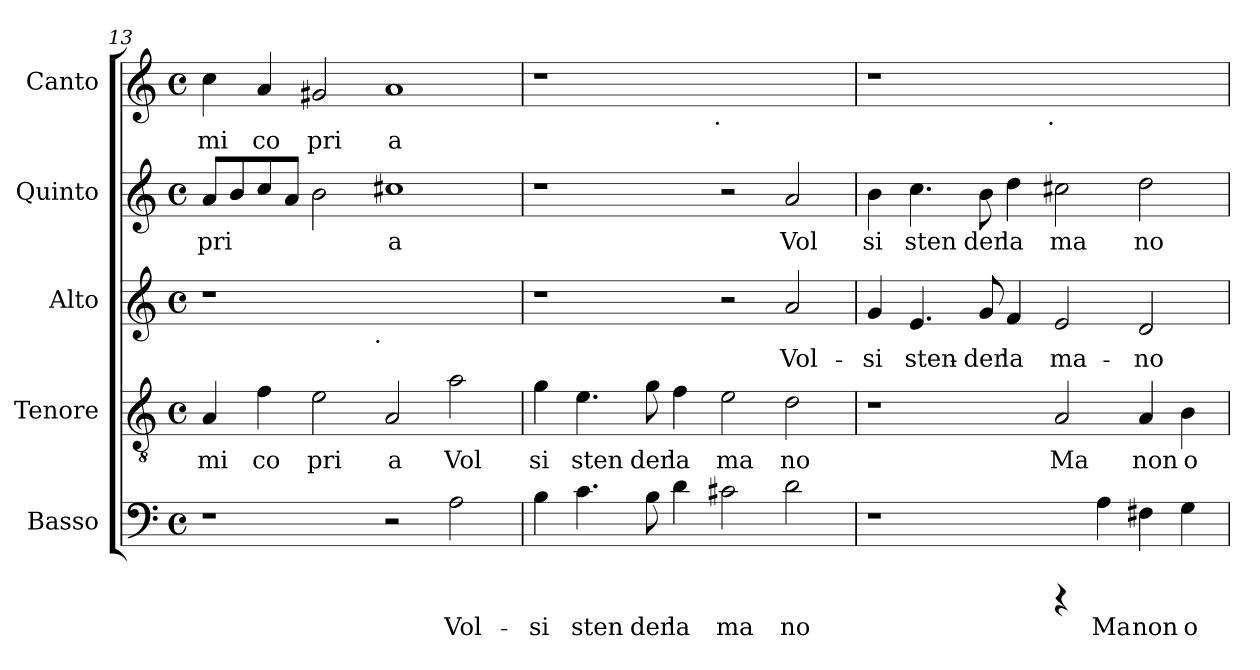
**kern	**text	**kern	**text	**kern	**text	**kern	**text	**kern	**text
*part5	*part5	*part4	*part4	*part3	*part3	*part2	*part2	*part1	*part1
*staff5	*staff5	*staff4	*staff4	*staff3	*staff3	*staff2	*staff2	*staff1	*staff1
*I"Basso	*	*I"Tenore	*	*I"Alto	*	*I"Quinto	*	*I"Canto	*
*clefF4	*	*clefGv2	*	*clefG2	*	*clefG2	*	*clefG2	*
*k[]	*	*k[]	*	*k[]	*	*k[]	*	*k[]	*
*C:	*	*C:	*	*C:	*	*C:	*	*C:	*
*M4/4	*	*M4/4	*	*M4/4	*	*M4/4	*	*M4/4	*
*met(c)	*	*met(c)	*	*met(c)	*	*met(c)	*	*met(c)	*
=13	=13	=13	=13	=13	=13	=13	=13	=13	=13
!	!	!	!LO:LY:b:cj	!	!	!	!LO:LY:b:cj	!	!LO:LY:b:cj
*	*	*	*	*^	*	*	*	*	*
1r	.	4A/	mi	1r	2ryy	.	8a/L	-pri-	4cc\	mi
!	!	!	!	!	!	!	!	!LO:LY:b:cj	!	!
.	.	.	.	.	.	.	8b/	--	.	.
!	!	!	!LO:LY:b:cj	!	!	!	!	!LO:LY:b:cj	!	!LO:LY:b:cj
.	.	4f\	co	.	.	.	8cc/	--	4a/	co
!	!	!	!	!	!	!	!	!LO:LY:b:cj	!	!
.	.	.	.	.	.	.	8a/J	--	.	.
!	!	!	!LO:LY:b:cj	!	!	!	!	!LO:LY:b:cj	!	!LO:LY:b:cj
.	.	2e\	pri	.	4...ryy	.	2b\	--	2g#X/	pri
!	!	!	!	!	!LO:TX:b:t=.	!	!	!	!	!
.	.	.	.	.	1ryy	.	.	.	.	.
!	!	!	!LO:LY:b:cj	!	!	!	!	!LO:LY:b:cj	!	!LO:LY:b:cj
2r	.	2A/	a	1ryy	.	.	1cc#X	-a	1a	a
!	!LO:LY:b:cj	!	!LO:LY:b:cj	!	!	!	!	!	!	!
2A\	Vol-	2a\	Vol	.	.	.	.	.	.	.
.	.	.	.	.	32ryy	.	.	.	.	.
!!LO:PB:g=z
=14	=14	=14	=14	=14	=14	=14	=14	=14	=14	=14
!	!LO:LY:b:cj	!	!LO:LY:b:cj	!	!	!	!	!	!	!
*	*	*	*	*v	*v	*	*	*	*^	*
4B\	-si	4g\	si	1r	.	1r	.	1r	2ryy	.
!	!LO:LY:b:cj	!	!LO:LY:b:cj	!	!	!	!	!	!	!
4.c\	sten	4.e\	sten	.	.	.	.	.	.	.
.	.	.	.	.	.	.	.	.	4ryy	.
!	!LO:LY:b:cj	!	!LO:LY:b:cj	!	!	!	!	!	!	!
8B\	der	8g\	der	.	.	.	.	.	.	.
!	!LO:LY:b:cj	!	!LO:LY:b:cj	!	!	!	!	!	!	!
4d\	la	4f\	la	.	.	.	.	.	8...ryy	.
!	!	!	!	!	!	!	!	!	!LO:TX:b:t=.	!
.	.	.	.	.	.	.	.	.	1ryy	.
!	!LO:LY:b:cj	!	!LO:LY:b:cj	!	!	!	!	!	!	!
2c#X\	ma	2e\	ma	2r	.	2r	.	1ryy	.	.
!	!LO:LY:b:cj	!	!LO:LY:b:cj	!	!LO:LY:b:cj	!	!LO:LY:b:cj	!	!	!
2d\	no	2d\	no	2a/	Vol-	2a/	Vol	.	.	.
.	.	.	.	.	.	.	.	.	64ryy	.
=15	=15	=15	=15	=15	=15	=15	=15	=15	=15	=15
!	!	!	!	!	!LO:LY:b:cj	!	!LO:LY:b:cj	!	!	!
1r	.	1r	.	4g/	-si	4b\	si	1r	2ryy	.
!	!	!	!	!	!LO:LY:b:cj	!	!LO:LY:b:cj	!	!	!
.	.	.	.	4.e/	sten-	4.cc\	sten	.	.	.
.	.	.	.	.	.	.	.	.	4ryy	.
!	!	!	!	!	!LO:LY:b:cj	!	!LO:LY:b:cj	!	!	!
.	.	.	.	8g/	-der	8b\	der	.	.	.
!	!	!	!	!	!LO:LY:b:cj	!	!LO:LY:b:cj	!	!	!
.	.	.	.	4f/	la	4dd\	la	.	8...ryy	.
!	!	!	!	!	!	!	!	!	!LO:TX:b:t=.	!
.	.	.	.	.	.	.	.	.	1ryy	.
!	!	!	!LO:LY:b:cj	!	!LO:LY:b:cj	!	!LO:LY:b:cj	!	!	!
4rCCC	.	2A/	Ma	2e/	ma-	2cc#X\	ma	1ryy	.	.
!	!LO:LY:b:cj	!	!	!	!	!	!	!	!	!
4A\	Ma	.	.	.	.	.	.	.	.	.
!	!LO:LY:b:cj	!	!LO:LY:b:cj	!	!LO:LY:b:cj	!	!LO:LY:b:cj	!	!	!
4F#X\	non	4A/	non	2d/	-no	2dd\	no	.	.	.
!	!LO:LY:b:cj	!	!LO:LY:b:cj	!	!	!	!	!	!	!
4G\	o	4B\	o	.	.	.	.	.	.	.
.	.	.	.	.	.	.	.	.	64ryy	.
*	*	*	*	*	*	*	*	*v	*v	*
=	=	=	=	=	=	=	=	=	=
*-	*-	*-	*-	*-	*-	*-	*-	*-	*-
